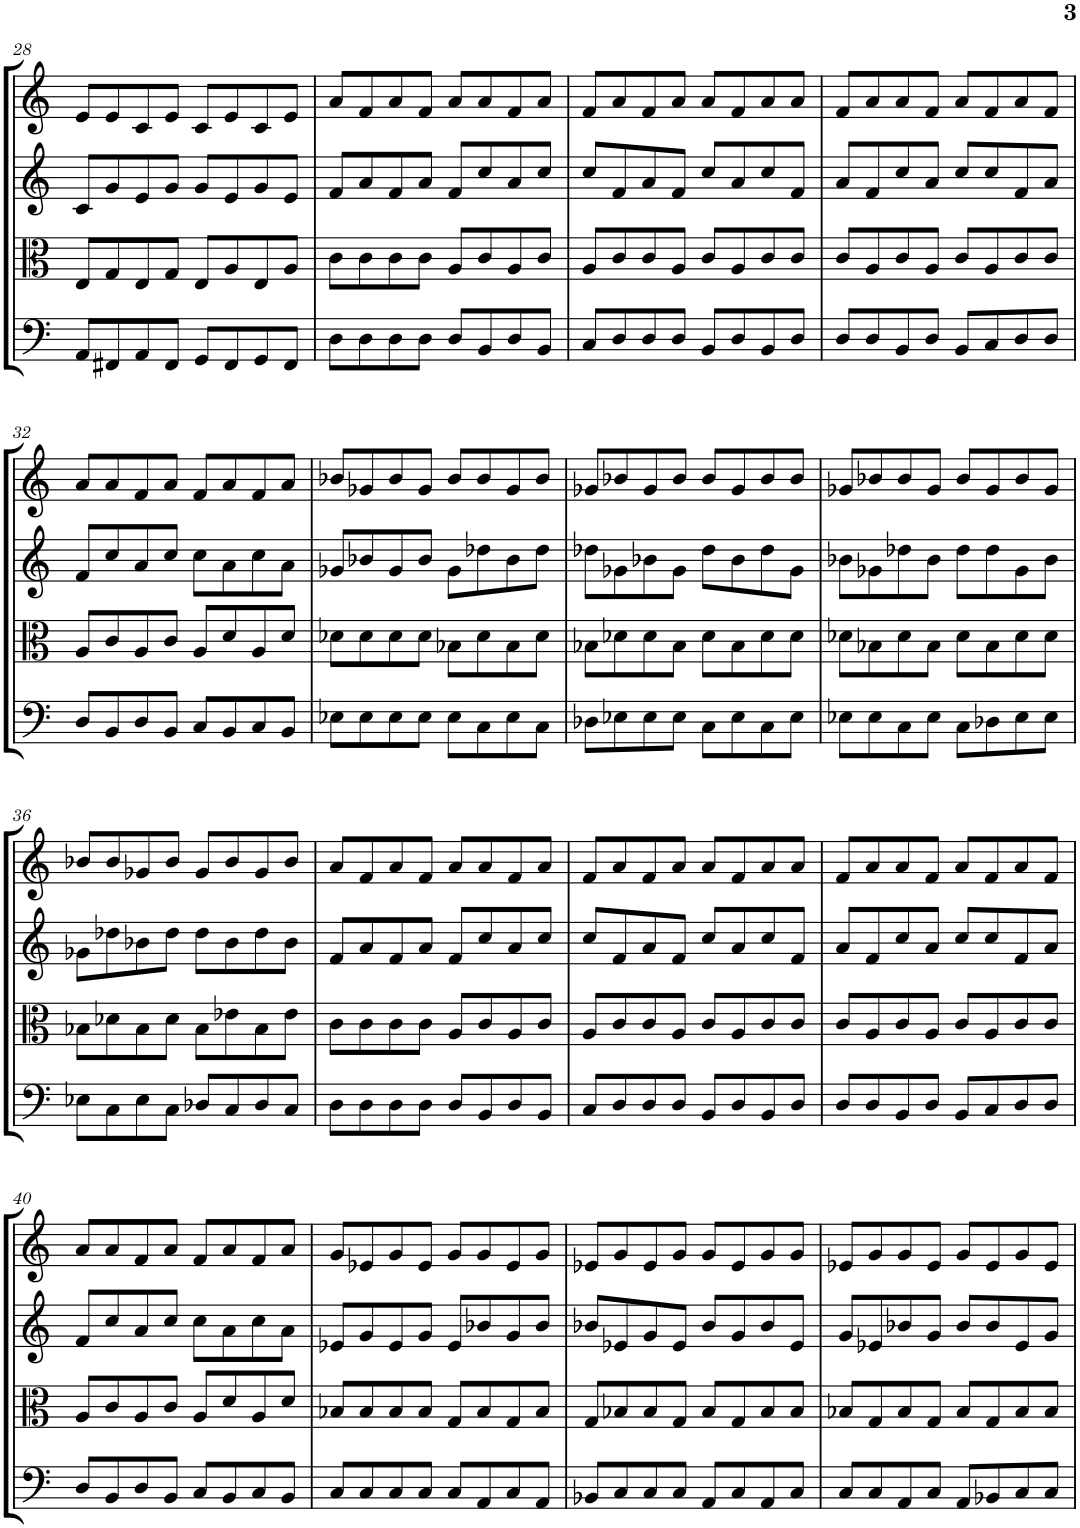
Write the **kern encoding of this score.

**kern	**kern	**kern	**kern
*part4	*part3	*part2	*part1
*staff4	*staff3	*staff2	*staff1
*I"Violoncello	*I"Viola	*I"Violin II	*I"Violin I
*I'Vc	*I'Vla	*I'Vln	*I'Vln
!!LO:PB:g=z
*clefF4	*clefC3	*clefG2	*clefG2
*k[]	*k[]	*k[]	*k[]
*M4/4	*M4/4	*M4/4	*M4/4
=28	=28	=28	=28
8AA/L	8E/L	8c/L	8e/L
8FF#X/	8G/	8g/	8e/
8AA/	8E/	8e/	8c/
8FF#/J	8G/J	8g/J	8e/J
8GG/L	8E/L	8g/L	8c/L
8FF#/	8A/	8e/	8e/
8GG/	8E/	8g/	8c/
8FF#/J	8A/J	8e/J	8e/J
=29	=29	=29	=29
8D\L	8c\L	8f/L	8a/L
8D\	8c\	8a/	8f/
8D\	8c\	8f/	8a/
8D\J	8c\J	8a/J	8f/J
8D/L	8A/L	8f/L	8a/L
8BB/	8c/	8cc/	8a/
8D/	8A/	8a/	8f/
8BB/J	8c/J	8cc/J	8a/J
=30	=30	=30	=30
8C/L	8A/L	8cc/L	8f/L
8D/	8c/	8f/	8a/
8D/	8c/	8a/	8f/
8D/J	8A/J	8f/J	8a/J
8BB/L	8c/L	8cc/L	8a/L
8D/	8A/	8a/	8f/
8BB/	8c/	8cc/	8a/
8D/J	8c/J	8f/J	8a/J
=31	=31	=31	=31
8D/L	8c/L	8a/L	8f/L
8D/	8A/	8f/	8a/
8BB/	8c/	8cc/	8a/
8D/J	8A/J	8a/J	8f/J
8BB/L	8c/L	8cc/L	8a/L
8C/	8A/	8cc/	8f/
8D/	8c/	8f/	8a/
8D/J	8c/J	8a/J	8f/J
!!LO:LB:g=z
=32	=32	=32	=32
8D/L	8A/L	8f/L	8a/L
8BB/	8c/	8cc/	8a/
8D/	8A/	8a/	8f/
8BB/J	8c/J	8cc/J	8a/J
8C/L	8A/L	8cc\L	8f/L
8BB/	8d/	8a\	8a/
8C/	8A/	8cc\	8f/
8BB/J	8d/J	8a\J	8a/J
=33	=33	=33	=33
8E-X\L	8d-X\L	8g-X/L	8b-X/L
8E-\	8d-\	8b-X/	8g-X/
8E-\	8d-\	8g-/	8b-/
8E-\J	8d-\J	8b-/J	8g-/J
8E-\L	8B-X\L	8g-\L	8b-/L
8C\	8d-\	8dd-X\	8b-/
8E-\	8B-\	8b-\	8g-/
8C\J	8d-\J	8dd-\J	8b-/J
=34	=34	=34	=34
8D-X\L	8B-X\L	8dd-X\L	8g-X/L
8E-X\	8d-X\	8g-X\	8b-X/
8E-\	8d-\	8b-X\	8g-/
8E-\J	8B-\J	8g-\J	8b-/J
8C\L	8d-\L	8dd-\L	8b-/L
8E-\	8B-\	8b-\	8g-/
8C\	8d-\	8dd-\	8b-/
8E-\J	8d-\J	8g-\J	8b-/J
=35	=35	=35	=35
8E-X\L	8d-X\L	8b-X\L	8g-X/L
8E-\	8B-X\	8g-X\	8b-X/
8C\	8d-\	8dd-X\	8b-/
8E-\J	8B-\J	8b-\J	8g-/J
8C\L	8d-\L	8dd-\L	8b-/L
8D-X\	8B-\	8dd-\	8g-/
8E-\	8d-\	8g-\	8b-/
8E-\J	8d-\J	8b-\J	8g-/J
!!LO:LB:g=z
=36	=36	=36	=36
8E-X\L	8B-X\L	8g-X\L	8b-X/L
8C\	8d-X\	8dd-X\	8b-/
8E-\	8B-\	8b-X\	8g-X/
8C\J	8d-\J	8dd-\J	8b-/J
8D-X/L	8B-\L	8dd-\L	8g-/L
8C/	8e-X\	8b-\	8b-/
8D-/	8B-\	8dd-\	8g-/
8C/J	8e-\J	8b-\J	8b-/J
=37	=37	=37	=37
8D\L	8c\L	8f/L	8a/L
8D\	8c\	8a/	8f/
8D\	8c\	8f/	8a/
8D\J	8c\J	8a/J	8f/J
8D/L	8A/L	8f/L	8a/L
8BB/	8c/	8cc/	8a/
8D/	8A/	8a/	8f/
8BB/J	8c/J	8cc/J	8a/J
=38	=38	=38	=38
8C/L	8A/L	8cc/L	8f/L
8D/	8c/	8f/	8a/
8D/	8c/	8a/	8f/
8D/J	8A/J	8f/J	8a/J
8BB/L	8c/L	8cc/L	8a/L
8D/	8A/	8a/	8f/
8BB/	8c/	8cc/	8a/
8D/J	8c/J	8f/J	8a/J
=39	=39	=39	=39
8D/L	8c/L	8a/L	8f/L
8D/	8A/	8f/	8a/
8BB/	8c/	8cc/	8a/
8D/J	8A/J	8a/J	8f/J
8BB/L	8c/L	8cc/L	8a/L
8C/	8A/	8cc/	8f/
8D/	8c/	8f/	8a/
8D/J	8c/J	8a/J	8f/J
!!LO:LB:g=z
=40	=40	=40	=40
8D/L	8A/L	8f/L	8a/L
8BB/	8c/	8cc/	8a/
8D/	8A/	8a/	8f/
8BB/J	8c/J	8cc/J	8a/J
8C/L	8A/L	8cc\L	8f/L
8BB/	8d/	8a\	8a/
8C/	8A/	8cc\	8f/
8BB/J	8d/J	8a\J	8a/J
=41	=41	=41	=41
8C/L	8B-X/L	8e-X/L	8g/L
8C/	8B-/	8g/	8e-X/
8C/	8B-/	8e-/	8g/
8C/J	8B-/J	8g/J	8e-/J
8C/L	8G/L	8e-/L	8g/L
8AA/	8B-/	8b-X/	8g/
8C/	8G/	8g/	8e-/
8AA/J	8B-/J	8b-/J	8g/J
=42	=42	=42	=42
8BB-X/L	8G/L	8b-X/L	8e-X/L
8C/	8B-X/	8e-X/	8g/
8C/	8B-/	8g/	8e-/
8C/J	8G/J	8e-/J	8g/J
8AA/L	8B-/L	8b-/L	8g/L
8C/	8G/	8g/	8e-/
8AA/	8B-/	8b-/	8g/
8C/J	8B-/J	8e-/J	8g/J
=43	=43	=43	=43
8C/L	8B-X/L	8g/L	8e-X/L
8C/	8G/	8e-X/	8g/
8AA/	8B-/	8b-X/	8g/
8C/J	8G/J	8g/J	8e-/J
8AA/L	8B-/L	8b-/L	8g/L
8BB-X/	8G/	8b-/	8e-/
8C/	8B-/	8e-/	8g/
8C/J	8B-/J	8g/J	8e-/J
=	=	=	=
*-	*-	*-	*-
